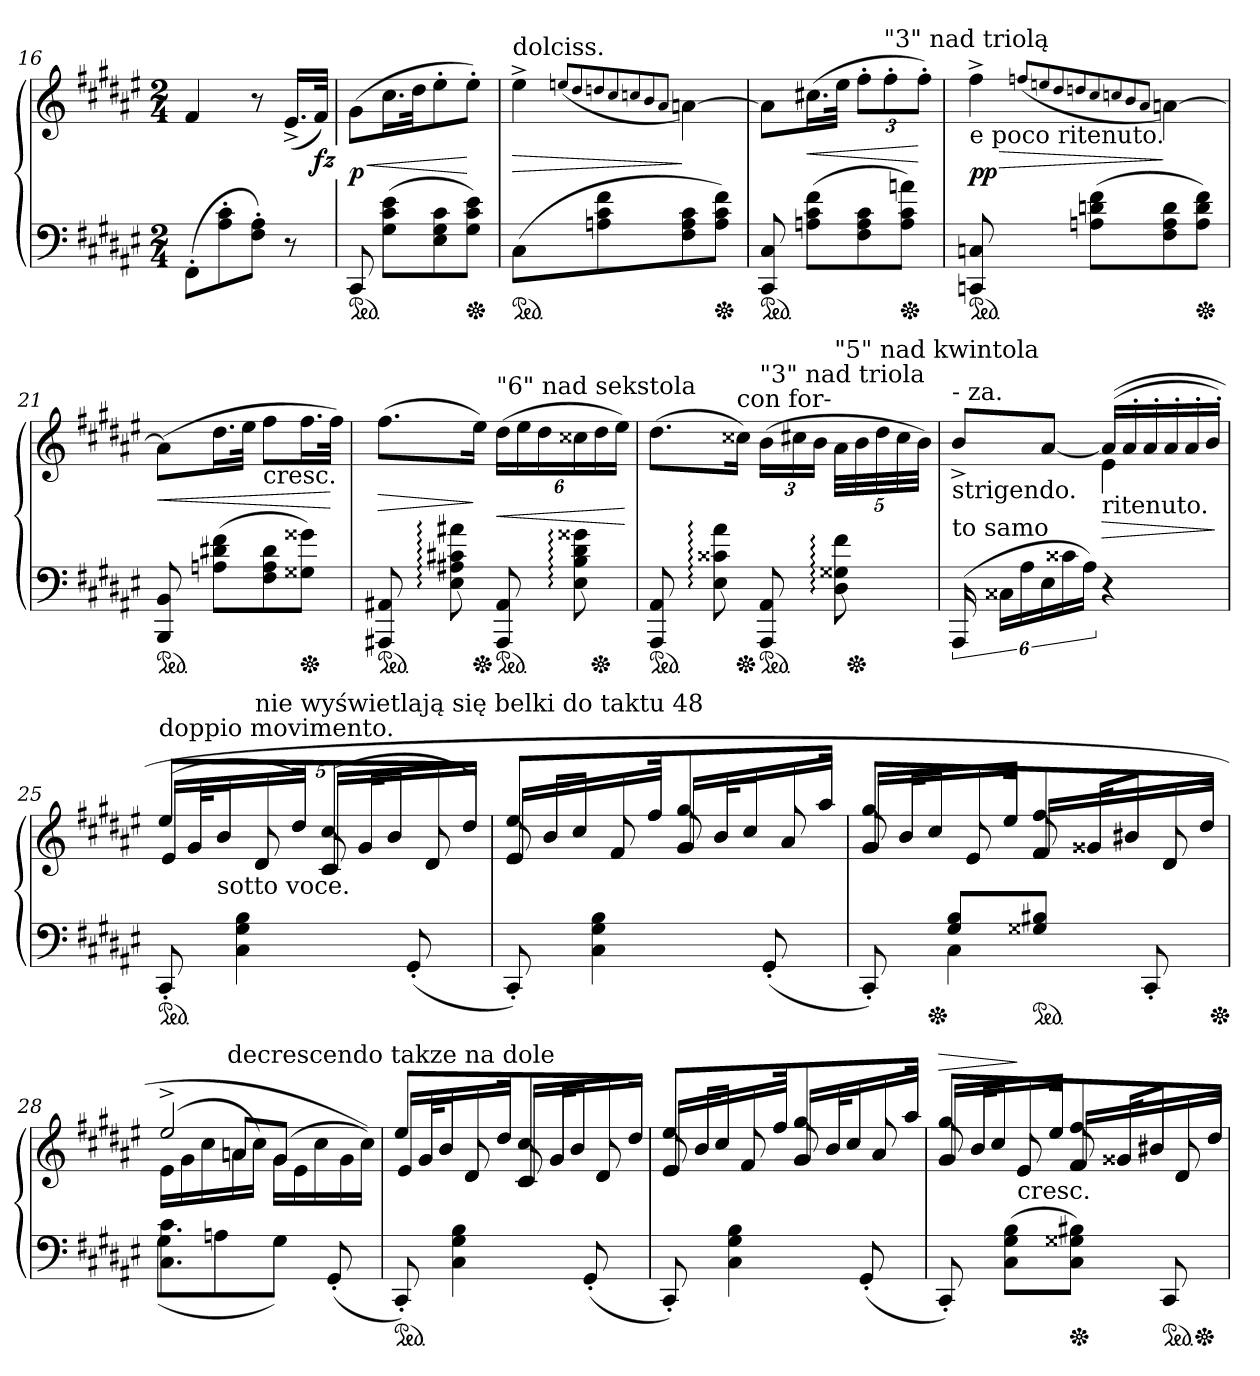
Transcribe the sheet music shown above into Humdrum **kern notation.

**kern	**kern	**dynam
*part1	*part1	*part1
*staff2	*staff1	*staff1/2
*clefF4	*clefG2	*
*k[f#c#g#d#a#e#]	*k[f#c#g#d#a#e#]	*
*M2/4	*M2/4	*
=16	=16	=16
(>8FF#'L	4f#	.
8A#' 8c#'	.	.
8F#' 8A#'J)	8r	.
8r	(<16.e#^<LL	.
!	!	!LO:DY:b
.	32f#JJk)	fz
=17	=17	=17
*ped	*	*
8CC#	(>8g#L	< p
(>8G# 8c# 8e#L	16.cc#L	.
.	32dd#JK	.
8E# 8G# 8c#	8ee#'	.
*Xped	*	*
8G# 8c# 8e#J)	8ee#'J)	[
=18	=18	=18
!	!LO:TX:a:t=dolciss.	!
*ped	*	*
(>8C#L	4ee#^	>
8An 8c# 8f#	.	.
.	(<8qqeen/L	.
.	8qqdd#/	.
.	8qqddn/	.
.	8qqcc#/	.
.	8qqccn/	.
.	8qqb/	.
.	8qqa#/J	.
8F# 8A 8c#	[4an\)	]
*Xped	*	*
8A 8c# 8f#J)	.	.
=19	=19	=19
*ped	*	*
8CC# 8C#	8anL]	.
(>8An 8c# 8f#L	(>16.cc#XL	<
.	32ee#JJk	.
8F# 8A 8c#	12ff#'L	.
!	!LO:TX:a:t="3" nad triolą	!
.	12ff#'	.
*Xped	*	*
8A 8c# 8anJ)	.	.
.	12ff#'J)	[
=20	=20	=20
!	!LO:TX:b:t=e poco ritenuto.	!
*ped	*	*
8CCn 8Cn	4ff#^	> pp
(>8An 8dn 8f#L	.	.
.	(<8qqffn/L	.
.	8qqeen/	.
.	8qqdd#/	.
.	8qqddn/	.
.	8qqcc#/	.
.	8qqccn/	.
.	8qqb/	.
.	8qqa#/J	.
8F# 8A 8d	[4an\)	]
*Xped	*	*
8A 8d 8f#J)	.	.
=21	=21	=21
*ped	*	*
8BBB 8BB	(>8anL]	<
(>8An 8d#X 8f#L	16.dd#L	.
.	32ee#JJk	.
!	!LO:TX:b:t=cresc.	!
8F# 8A 8d#	8ff#L	.
*Xped	*	*
8G##X 8g##XJ)	16.ff#L	.
.	32ff#JJk)	[
=22	=22	=22
*ped	*	*
8AAA#X 8AA#X	(>8.ff#L	>
8E#: 8A#X: 8c#X: 8a#X:	.	.
*Xped	*	*
.	16ee#Jk)	]
!	!LO:TX:a:t="6" nad sekstola	!
*ped	*	*
8AAA# 8AA#	(>24dd#LL	<
.	24ee#	.
.	24dd#	.
8E#: 8B: 8d#: 8g##X:	24cc##X	.
*Xped	*	*
.	24dd#	.
.	24ee#JJ)	.
.	.	[
=23	=23	=23
*ped	*	*
8AAA# 8AA#	(>8.dd#L	.
8E#: 8c##X: 8a#:	.	.
!	!LO:TX:a:t=con for-	!
*Xped	*	*
.	16cc##XJk)	.
!	!LO:TX:a:t="3" nad triola	!
*ped	*	*
8AAA# 8AA#	(>24bLL	.
.	24cc#X	.
.	24bJJ	.
!	!LO:TX:a:t="5" nad kwintola	!
8D#: 8G##X: 8f#:	40a#LLL	.
*Xped	*	*
.	40b	.
.	40dd#	.
.	40cc#	.
.	40bJJJ)	.
=24	=24	=24
*	*^	*
!	!LO:TX:b:t=strigendo.	!	!
!	!LO:TX:a:t=- za.	!	!
!LO:TX:a:t=to samo	!	!	!
(>24AAA#	8b^>L	4ryy	.
24C##XLL	.	.	.
24A#	.	.	.
24E#	[8a#J	.	.
24c##X	.	.	.
24A#JJ)	.	.	.
*	*Xtuplet	*	*
!	!LO:TX:b:t=ritenuto.	!	!
4r	(<(>24a#LL]	4e#	>
.	24a#'<	.	.
.	24a#'<	.	.
.	24a#'<	.	.
.	24a#'<	.	.
.	24b'<JJ)	.	.
*	*v	*v	*
.	.	]
=25	=25	=25
*	*^	*
*	*tuplet	*Xtuplet	*
*	*^	*^	*
!	!LO:TX:a:t=doppio movimento.	!	!	!	!
*ped	*	*	*	*	*
8CC#'	(>5ee#	20ryy	20e#LL	10.ryy	.
.	.	20g#/KL	20g#	.	.
!	!	!LO:TX:b:t=sotto voce.	!	!	!
.	.	10b/J	20b	.	.
4C# 4G# 4B	.	.	.	.	.
!	!	!	!LO:TX:a:t=nie wyświetlają się belki do taktu 48	!	!
.	.	.	20d#	10d#/	.
.	20dd#JJ)	20ryy	20dd#JJ	.	.
*	*tuplet	*Xtuplet	*	*	*
.	(>5cc#	20ryy	20c#LL	10c#/	.
.	.	20g#/KL	20g#	.	.
.	.	10b/J	20b	20ryy	.
(<8GG#'	.	.	.	.	.
.	.	.	20d#	10d#/	.
.	20dd#JJ)	20ryy	20dd#JJ	.	.
=26	=26	=26	=26	=26	=26
8CC#')	5ee#	20ryy	20e#LL	10e#/	.
.	.	20b/KL	20b	.	.
.	.	10cc#/J	20cc#	20ryy	.
4C# 4G# 4B	.	.	.	.	.
.	.	.	20f#	10f#/	.
.	20ff#JJ	20ryy	20ff#JJ	.	.
.	5gg#	20ryy	20g#LL	10g#/	.
.	.	20b/KL	20b	.	.
.	.	10cc#/J	20cc#	20ryy	.
(<8GG#'	.	.	.	.	.
.	.	.	20a#	10a#/	.
.	20aa#JJ	20ryy	20aa#JJ	.	.
=27	=27	=27	=27	=27	=27
*^	*	*	*	*	*
8ryy	8CC#')	5gg#	20ryy	20g#LL	10g#/	.
.	.	.	20b/KL	20b	.	.
*Xped	*	*	*	*	*	*
.	.	.	10cc#/J	20cc#	20ryy	.
8G# 8BL	4C#	.	.	.	.	.
.	.	.	.	20e#	10e#/	.
.	.	20ee#JJ	20ryy	20ee#JJ	.	.
*ped	*	*	*	*	*	*
8G##X 8B#XJ	.	5ff#	20ryy	20f#LL	10f#/	.
.	.	.	20g##X/KL	20g##X	.	.
.	.	.	10b#X/J	20b#X	20ryy	.
8ryy	8CC#'	.	.	.	.	.
.	.	.	.	20d#	10d#/	.
.	.	20dd#JJ	20ryy	20dd#JJ	.	.
*	*	*	*	*v	*v	*
*Xped	*	*	*	*	*
=28	=28	=28	=28	=28	=28
4.C#\ 4.c#\	(>8G#L	(>2ee#^>	20e#LL	10.ryy	.
.	.	.	20g#	.	.
.	.	.	20cc#	.	.
.	8An	.	.	.	.
!	!	!	!LO:TX:a:t=decrescendo takze na dole	!	!
.	.	.	20an	10an/L	.
.	.	.	20cc#JJ)	.	.
.	8G#J)	.	20g#LL	(>10g#/J	.
.	.	.	20e#	.	.
.	.	.	20cc#	20ryy	.
(<8GG#'/	8ryy	.	.	.	.
.	.	.	20g#	10ryy	.
.	.	.	20cc#JJ))	.	.
*v	*v	*	*	*	*
=29	=29	=29	=29	=29
*	*	*	*^	*
*ped	*	*	*	*	*
8CC#')	5ee#	20ryy	20e#LL	10.ryy	.
.	.	20g#/KL	20g#	.	.
.	.	10b/J	20b	.	.
4C# 4G# 4B	.	.	.	.	.
.	.	.	20d#	10d#/	.
.	20dd#JJ	20ryy	20dd#JJ	.	.
.	5cc#	20ryy	20c#LL	10c#/	.
.	.	20g#/KL	20g#	.	.
.	.	10b/J	20b	20ryy	.
(<8GG#'	.	.	.	.	.
.	.	.	20d#	10d#/	.
.	20dd#JJ	20ryy	20dd#JJ	.	.
=30	=30	=30	=30	=30	=30
8CC#')	5ee#	20ryy	20e#LL	10e#/	.
.	.	20b/KL	20b	.	.
.	.	10cc#/J	20cc#	20ryy	.
4C# 4G# 4B	.	.	.	.	.
.	.	.	20f#	10f#/	.
.	20ff#JJ	20ryy	20ff#JJ	.	.
.	5gg#	20ryy	20g#LL	10g#/	.
.	.	20b/KL	20b	.	.
.	.	10cc#/J	20cc#	20ryy	.
(<8GG#'	.	.	.	.	.
.	.	.	20a#	10a#/	.
.	20aa#JJ	20ryy	20aa#JJ	.	.
=31	=31	=31	=31	=31	=31
!	!	!	!	!	!LO:HP:a
8CC#')	5gg#	20ryy	20g#LL	10g#/	>
.	.	20b/KL	20b	.	.
.	.	10cc#/J	20cc#	20ryy	.
(8C# 8G# 8BL	.	.	.	.	.
!	!	!	!LO:TX:c:t=cresc.	!	!
.	.	.	20e#	10e#/	]
.	20ee#JJ	20ryy	20ee#JJ	.	.
*Xped	*	*	*	*	*
8C# 8G##X 8B#XJ)	5ff#	20ryy	20f#LL	10f#/	.
.	.	20g##X/KL	20g##X	.	.
.	.	10b#X/J	20b#X	20ryy	.
*ped	*	*	*	*	*
8CC#	.	.	.	.	.
.	.	.	20d#	10d#/	.
*Xped	*	*	*	*	*
.	20dd#JJ	20ryy	20dd#JJ	.	.
*	*v	*v	*v	*v	*
=	=	=
*-	*-	*-
